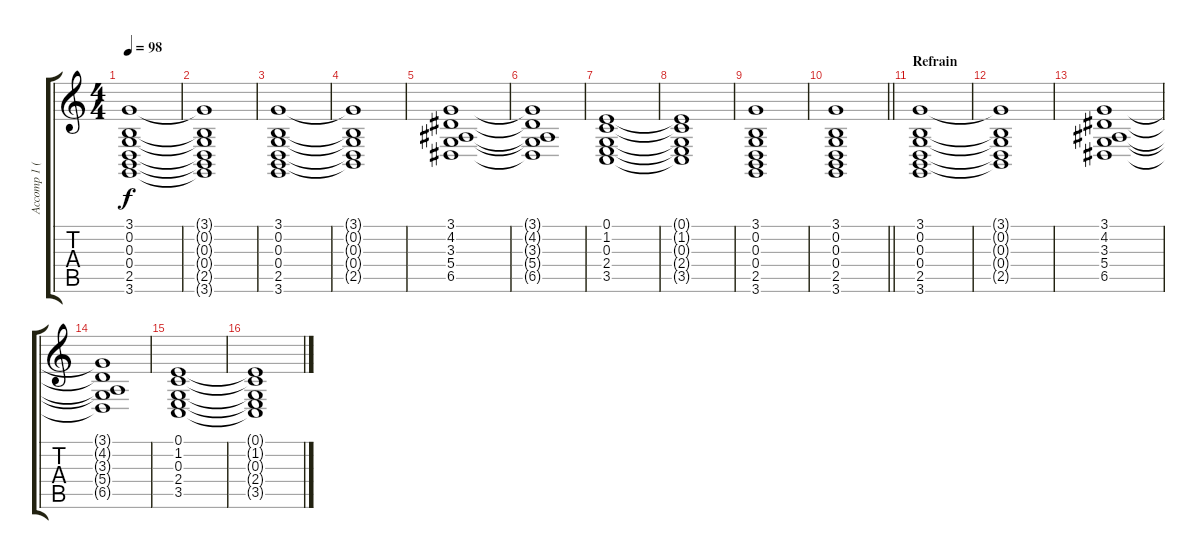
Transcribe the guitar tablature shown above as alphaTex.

\track ("Accomp 1 (Ld2)" "Accomp 1 (") {instrument lead2sawtooth}
\staff {score tabs}
\tuning (E4 B3 G3 D3 A2 E2) {hide}
\ts (4 4)
\tempo 98
\clef g2
\ks c
(3.1 0.2 0.3 0.4 2.5 3.6).1{dy f} |
(3.1{t} 0.2{t} 0.3{t} 0.4{t} 2.5{t} 3.6{t}).1 |
(3.1 0.2 0.3 0.4 2.5 3.6).1 |
(3.1{t} 0.2{t} 0.3{t} 0.4{t} 2.5{t}).1 |
(3.1 4.2 3.3 5.4 6.5).1 |
(3.1{t} 4.2{t} 3.3{t} 5.4{t} 6.5{t}).1 |
(0.1 1.2 0.3 2.4 3.5).1 |
(0.1{t} 1.2{t} 0.3{t} 2.4{t} 3.5{t}).1 |
(3.1 0.2 0.3 0.4 2.5 3.6).1 |
\barLineRight lightlight
(3.1 0.2 0.3 0.4 2.5 3.6).1 |
\section ("" "Refrain")
(3.1 0.2 0.3 0.4 2.5 3.6).1 |
(3.1{t} 0.2{t} 0.3{t} 0.4{t} 2.5{t}).1 |
(3.1 4.2 3.3 5.4 6.5).1 |
(3.1{t} 4.2{t} 3.3{t} 5.4{t} 6.5{t}).1 |
(0.1 1.2 0.3 2.4 3.5).1 |
(0.1{t} 1.2{t} 0.3{t} 2.4{t} 3.5{t}).1
